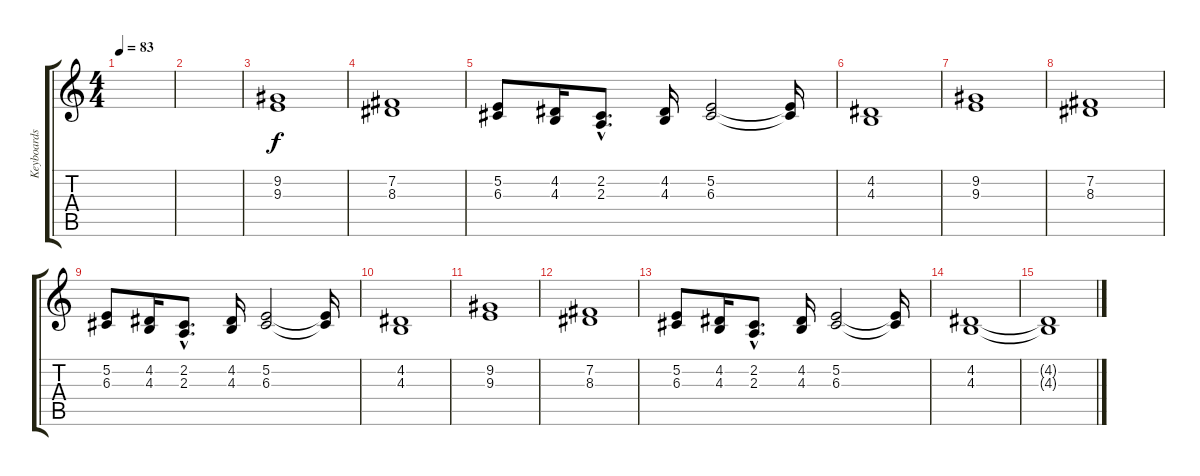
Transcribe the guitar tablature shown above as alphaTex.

\track ("Keyboards" "Keyboards") {instrument stringensemble1}
\staff {score tabs}
\tuning (E4 B3 G3 D3 A2 E2) {hide}
\ts (4 4)
\tempo 83
\clef g2
\ks c
|
|
(9.2 9.3).1 |
(7.2 8.3).1 |
(5.2 6.3).8 (4.2 4.3).16 (2.2{hac} 2.3{hac}).8{d} (4.2 4.3).16 (5.2 6.3).2 (5.2{t} 6.3{t}).16 |
(4.2 4.3).1 |
(9.2 9.3).1 |
(7.2 8.3).1 |
(5.2 6.3).8 (4.2 4.3).16 (2.2{hac} 2.3{hac}).8{d} (4.2 4.3).16 (5.2 6.3).2 (5.2{t} 6.3{t}).16 |
(4.2 4.3).1 |
(9.2 9.3).1 |
(7.2 8.3).1 |
(5.2 6.3).8 (4.2 4.3).16 (2.2{hac} 2.3{hac}).8{d} (4.2 4.3).16 (5.2 6.3).2 (5.2{t} 6.3{t}).16 |
(4.2 4.3).1{volume 0} |
(4.2{t} 4.3{t}).1
